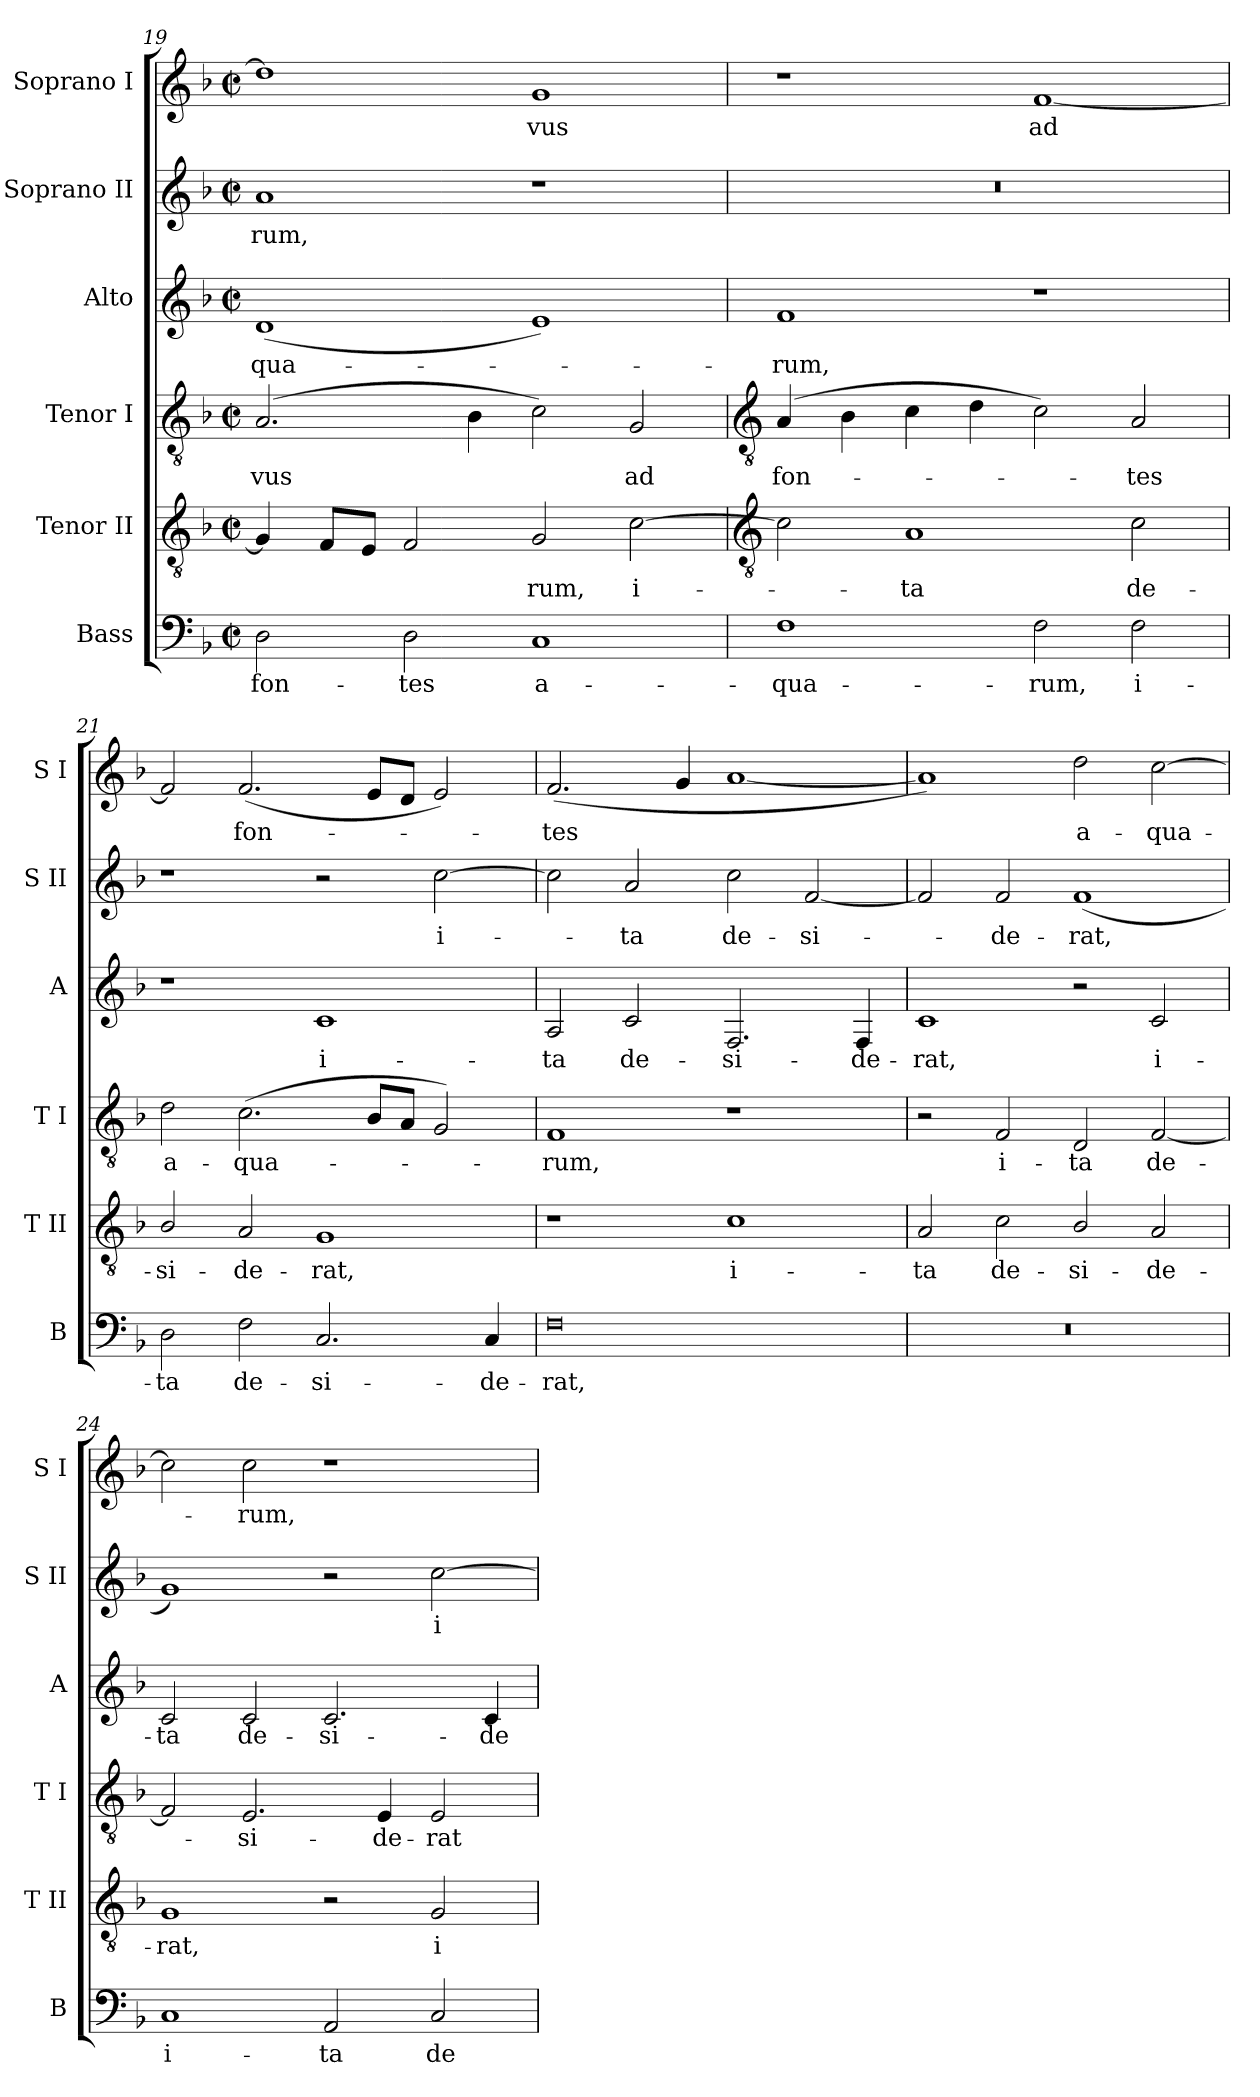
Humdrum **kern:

**kern	**text	**kern	**text	**kern	**text	**kern	**text	**kern	**text	**kern	**text
*part6	*part6	*part5	*part5	*part4	*part4	*part3	*part3	*part2	*part2	*part1	*part1
*staff6	*staff6	*staff5	*staff5	*staff4	*staff4	*staff3	*staff3	*staff2	*staff2	*staff1	*staff1
*I"Bass	*	*I"Tenor II	*	*I"Tenor I	*	*I"Alto	*	*I"Soprano II	*	*I"Soprano I	*
*I'B	*	*I'T II	*	*I'T I	*	*I'A	*	*I'S II	*	*I'S I	*
*clefF4	*	*clefGv2	*	*clefGv2	*	*clefG2	*	*clefG2	*	*clefG2	*
*k[b-]	*	*k[b-]	*	*k[b-]	*	*k[b-]	*	*k[b-]	*	*k[b-]	*
*F:	*	*F:	*	*F:	*	*F:	*	*F:	*	*F:	*
*M4/2	*	*M4/2	*	*M4/2	*	*M4/2	*	*M4/2	*	*M4/2	*
*met(c|)	*	*met(c|)	*	*met(c|)	*	*met(c|)	*	*met(c|)	*	*met(c|)	*
=19	=19	=19	=19	=19	=19	=19	=19	=19	=19	=19	=19
!	!LO:LY:b	!	!	!	!LO:LY:b	!	!LO:LY:b	!	!LO:LY:b	!	!
2D	fon-	4G]	.	(>2.A	vus	(<1d	-qua-	1a	-rum,	1dd]	.
.	.	8FL	.	.	.	.	.	.	.	.	.
.	.	8EJ	.	.	.	.	.	.	.	.	.
!	!LO:LY:b	!	!	!	!	!	!	!	!	!	!
2D	-tes	2F	.	.	.	.	.	.	.	.	.
.	.	.	.	4B-	.	.	.	.	.	.	.
!	!LO:LY:b	!	!LO:LY:b	!	!	!	!	!	!	!	!LO:LY:b
1C	a-	2G	rum,	2c)	.	1e)	.	1r	.	1g	vus
!	!	!	!LO:LY:b	!	!LO:LY:b	!	!	!	!	!	!
.	.	[2c	i-	2G	ad	.	.	.	.	.	.
!!LO:LB:g=z
=20	=20	=20	=20	=20	=20	=20	=20	=20	=20	=20	=20
*	*	*clefGv2	*	*clefGv2	*	*	*	*	*	*	*
!	!LO:LY:b	!	!	!	!LO:LY:b	!	!LO:LY:b	!	!	!	!
1F	-qua-	2c]	.	(>4A	fon-	1f	rum,	0r	.	1r	.
.	.	.	.	4B-	.	.	.	.	.	.	.
!	!	!	!LO:LY:b	!	!	!	!	!	!	!	!
.	.	1A	ta	4c	.	.	.	.	.	.	.
.	.	.	.	4d	.	.	.	.	.	.	.
!	!LO:LY:b	!	!	!	!	!	!	!	!	!	!LO:LY:b
2F	-rum,	.	.	2c)	.	1r	.	.	.	[1f	ad
!	!LO:LY:b	!	!LO:LY:b	!	!LO:LY:b	!	!	!	!	!	!
2F	i-	2c	de-	2A	tes	.	.	.	.	.	.
=21	=21	=21	=21	=21	=21	=21	=21	=21	=21	=21	=21
!	!LO:LY:b	!	!LO:LY:b	!	!LO:LY:b	!	!	!	!	!	!
2D	-ta	2B-/	-si-	2d	a-	1r	.	1r	.	2f]	.
!	!LO:LY:b	!	!LO:LY:b	!	!LO:LY:b	!	!	!	!	!	!LO:LY:b
2F	de-	2A	-de-	(<2.c	-qua-	.	.	.	.	(<2.f	fon-
!	!LO:LY:b	!	!LO:LY:b	!	!	!	!LO:LY:b	!	!	!	!
2.C	-si-	1G	-rat,	.	.	1c	i-	2r	.	.	.
.	.	.	.	8B-L	.	.	.	.	.	8eL	.
.	.	.	.	8AJ	.	.	.	.	.	8dJ	.
!	!	!	!	!	!	!	!	!	!LO:LY:b	!	!
.	.	.	.	2G)	.	.	.	[2cc	i-	2e)	.
!	!LO:LY:b	!	!	!	!	!	!	!	!	!	!
4C	-de-	.	.	.	.	.	.	.	.	.	.
=22	=22	=22	=22	=22	=22	=22	=22	=22	=22	=22	=22
!	!LO:LY:b	!	!	!	!LO:LY:b	!	!LO:LY:b	!	!	!	!LO:LY:b
0F	-rat,	1r	.	1F	rum,	2A	-ta	2cc]	.	(<2.f	tes
!	!	!	!	!	!	!	!LO:LY:b	!	!LO:LY:b	!	!
.	.	.	.	.	.	2c	de-	2a	ta	.	.
.	.	.	.	.	.	.	.	.	.	4g	.
!	!	!	!LO:LY:b	!	!	!	!LO:LY:b	!	!LO:LY:b	!	!
.	.	1c	i-	1r	.	2.F	-si-	2cc	de-	[1a	.
!	!	!	!	!	!	!	!	!	!LO:LY:b	!	!
.	.	.	.	.	.	.	.	[2f	-si-	.	.
!	!	!	!	!	!	!	!LO:LY:b	!	!	!	!
.	.	.	.	.	.	4F	-de-	.	.	.	.
=23	=23	=23	=23	=23	=23	=23	=23	=23	=23	=23	=23
!	!	!	!LO:LY:b	!	!	!	!LO:LY:b	!	!	!	!
0r	.	2A	-ta	2r	.	1c	-rat,	2f]	.	1a])	.
!	!	!	!LO:LY:b	!	!LO:LY:b	!	!	!	!LO:LY:b	!	!
.	.	2c	de-	2F	i-	.	.	2f	de-	.	.
!	!	!	!LO:LY:b	!	!LO:LY:b	!	!	!	!LO:LY:b	!	!LO:LY:b
.	.	2B-/	-si-	2D	-ta	2r	.	(<1f	-rat,	2dd	a-
!	!	!	!LO:LY:b	!	!LO:LY:b	!	!LO:LY:b	!	!	!	!LO:LY:b
.	.	2A	-de-	[2F	de-	2c	i-	.	.	[2cc	-qua-
=24	=24	=24	=24	=24	=24	=24	=24	=24	=24	=24	=24
!	!LO:LY:b	!	!LO:LY:b	!	!	!	!LO:LY:b	!	!	!	!
1C	i-	1G	-rat,	2F]	.	2c	-ta	1g)	.	2cc]	.
!	!	!	!	!	!LO:LY:b	!	!LO:LY:b	!	!	!	!LO:LY:b
.	.	.	.	2.E	si-	2c	de-	.	.	2cc	rum,
!	!LO:LY:b	!	!	!	!	!	!LO:LY:b	!	!	!	!
2AA	-ta	2r	.	.	.	2.c	-si-	2r	.	1r	.
!	!	!	!	!	!LO:LY:b	!	!	!	!	!	!
.	.	.	.	4E	-de-	.	.	.	.	.	.
!	!LO:LY:b	!	!LO:LY:b	!	!LO:LY:b	!	!	!	!LO:LY:b	!	!
2C	de-	2G	i-	2E	-rat	.	.	[2cc	i-	.	.
!	!	!	!	!	!	!	!LO:LY:b	!	!	!	!
.	.	.	.	.	.	4c	-de-	.	.	.	.
=	=	=	=	=	=	=	=	=	=	=	=
*-	*-	*-	*-	*-	*-	*-	*-	*-	*-	*-	*-
